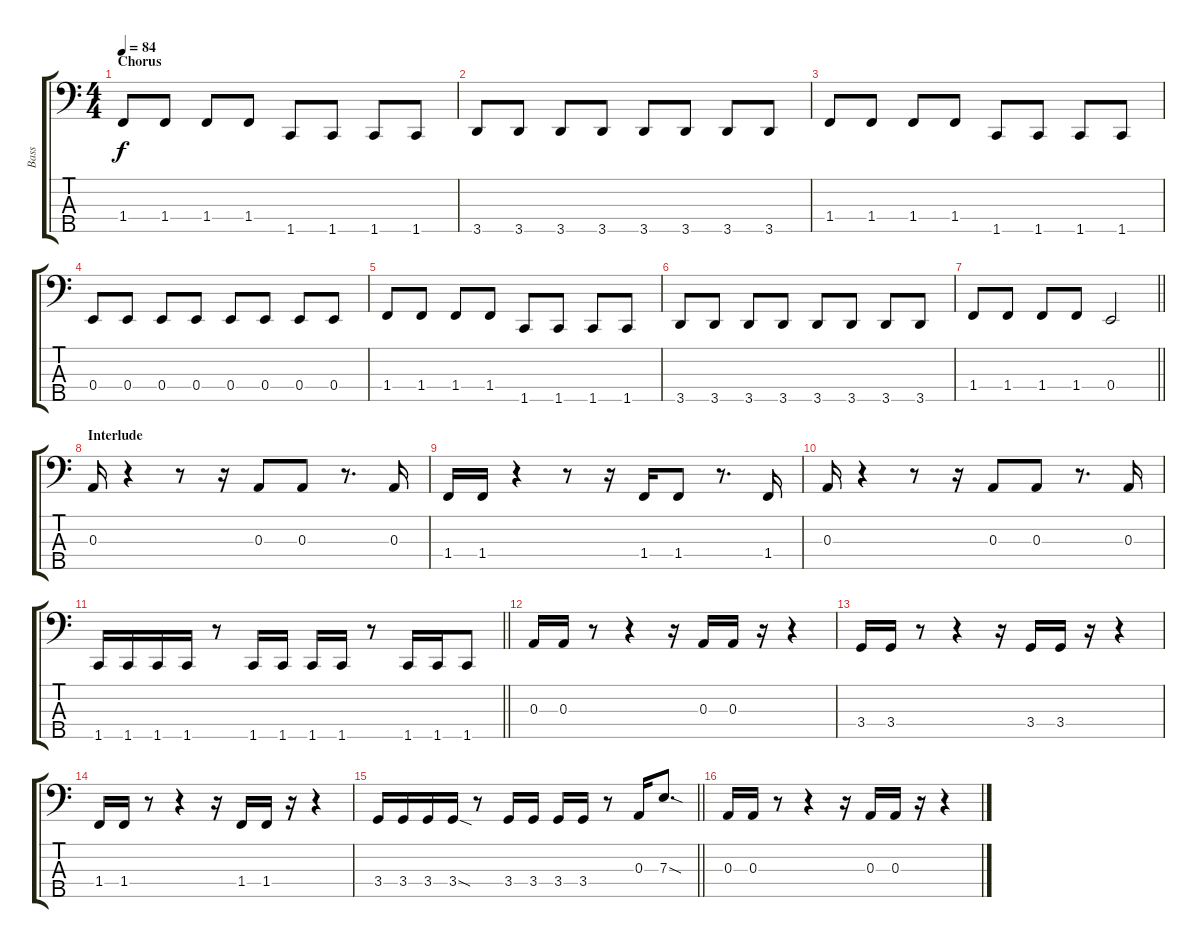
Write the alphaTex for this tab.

\track ("Bass" "Bass") {instrument electricbassfinger}
\staff {score tabs}
\tuning (G2 D2 A1 E1 B0) {hide}
\ts (4 4)
\section ("" "Chorus")
\tempo 84
\clef f4
\ks c
1.4.8{dy f} 1.4.8 1.4.8 1.4.8 1.5.8 1.5.8 1.5.8 1.5.8 |
3.5.8 3.5.8 3.5.8 3.5.8 3.5.8 3.5.8 3.5.8 3.5.8 |
1.4.8 1.4.8 1.4.8 1.4.8 1.5.8 1.5.8 1.5.8 1.5.8 |
0.4.8 0.4.8 0.4.8 0.4.8 0.4.8 0.4.8 0.4.8 0.4.8 |
1.4.8 1.4.8 1.4.8 1.4.8 1.5.8 1.5.8 1.5.8 1.5.8 |
3.5.8 3.5.8 3.5.8 3.5.8 3.5.8 3.5.8 3.5.8 3.5.8 |
\barLineRight lightlight
1.4.8 1.4.8 1.4.8 1.4.8 0.4.2 |
\section ("" "Interlude")
0.3.16 r.4 r.8 r.16 0.3.8 0.3.8 r.8{d} 0.3.16 |
1.4.16 1.4.16 r.4 r.8 r.16 1.4.16 1.4.8 r.8{d} 1.4.16 |
0.3.16 r.4 r.8 r.16 0.3.8 0.3.8 r.8{d} 0.3.16 |
\barLineRight lightlight
1.5.16 1.5.16 1.5.16 1.5.16 r.8 1.5.16 1.5.16 1.5.16 1.5.16 r.8 1.5.16 1.5.16 1.5.8 |
0.3.16 0.3.16 r.8 r.4 r.16 0.3.16 0.3.16 r.16 r.4 |
3.4.16 3.4.16 r.8 r.4 r.16 3.4.16 3.4.16 r.16 r.4 |
1.4.16 1.4.16 r.8 r.4 r.16 1.4.16 1.4.16 r.16 r.4 |
\barLineRight lightlight
3.4.16 3.4.16 3.4.16 3.4{sod}.16 r.8 3.4.16 3.4.16 3.4.16 3.4.16 r.8 0.3.16 7.3{sod}.8{d} |
0.3.16 0.3.16 r.8 r.4 r.16 0.3.16 0.3.16 r.16 r.4
